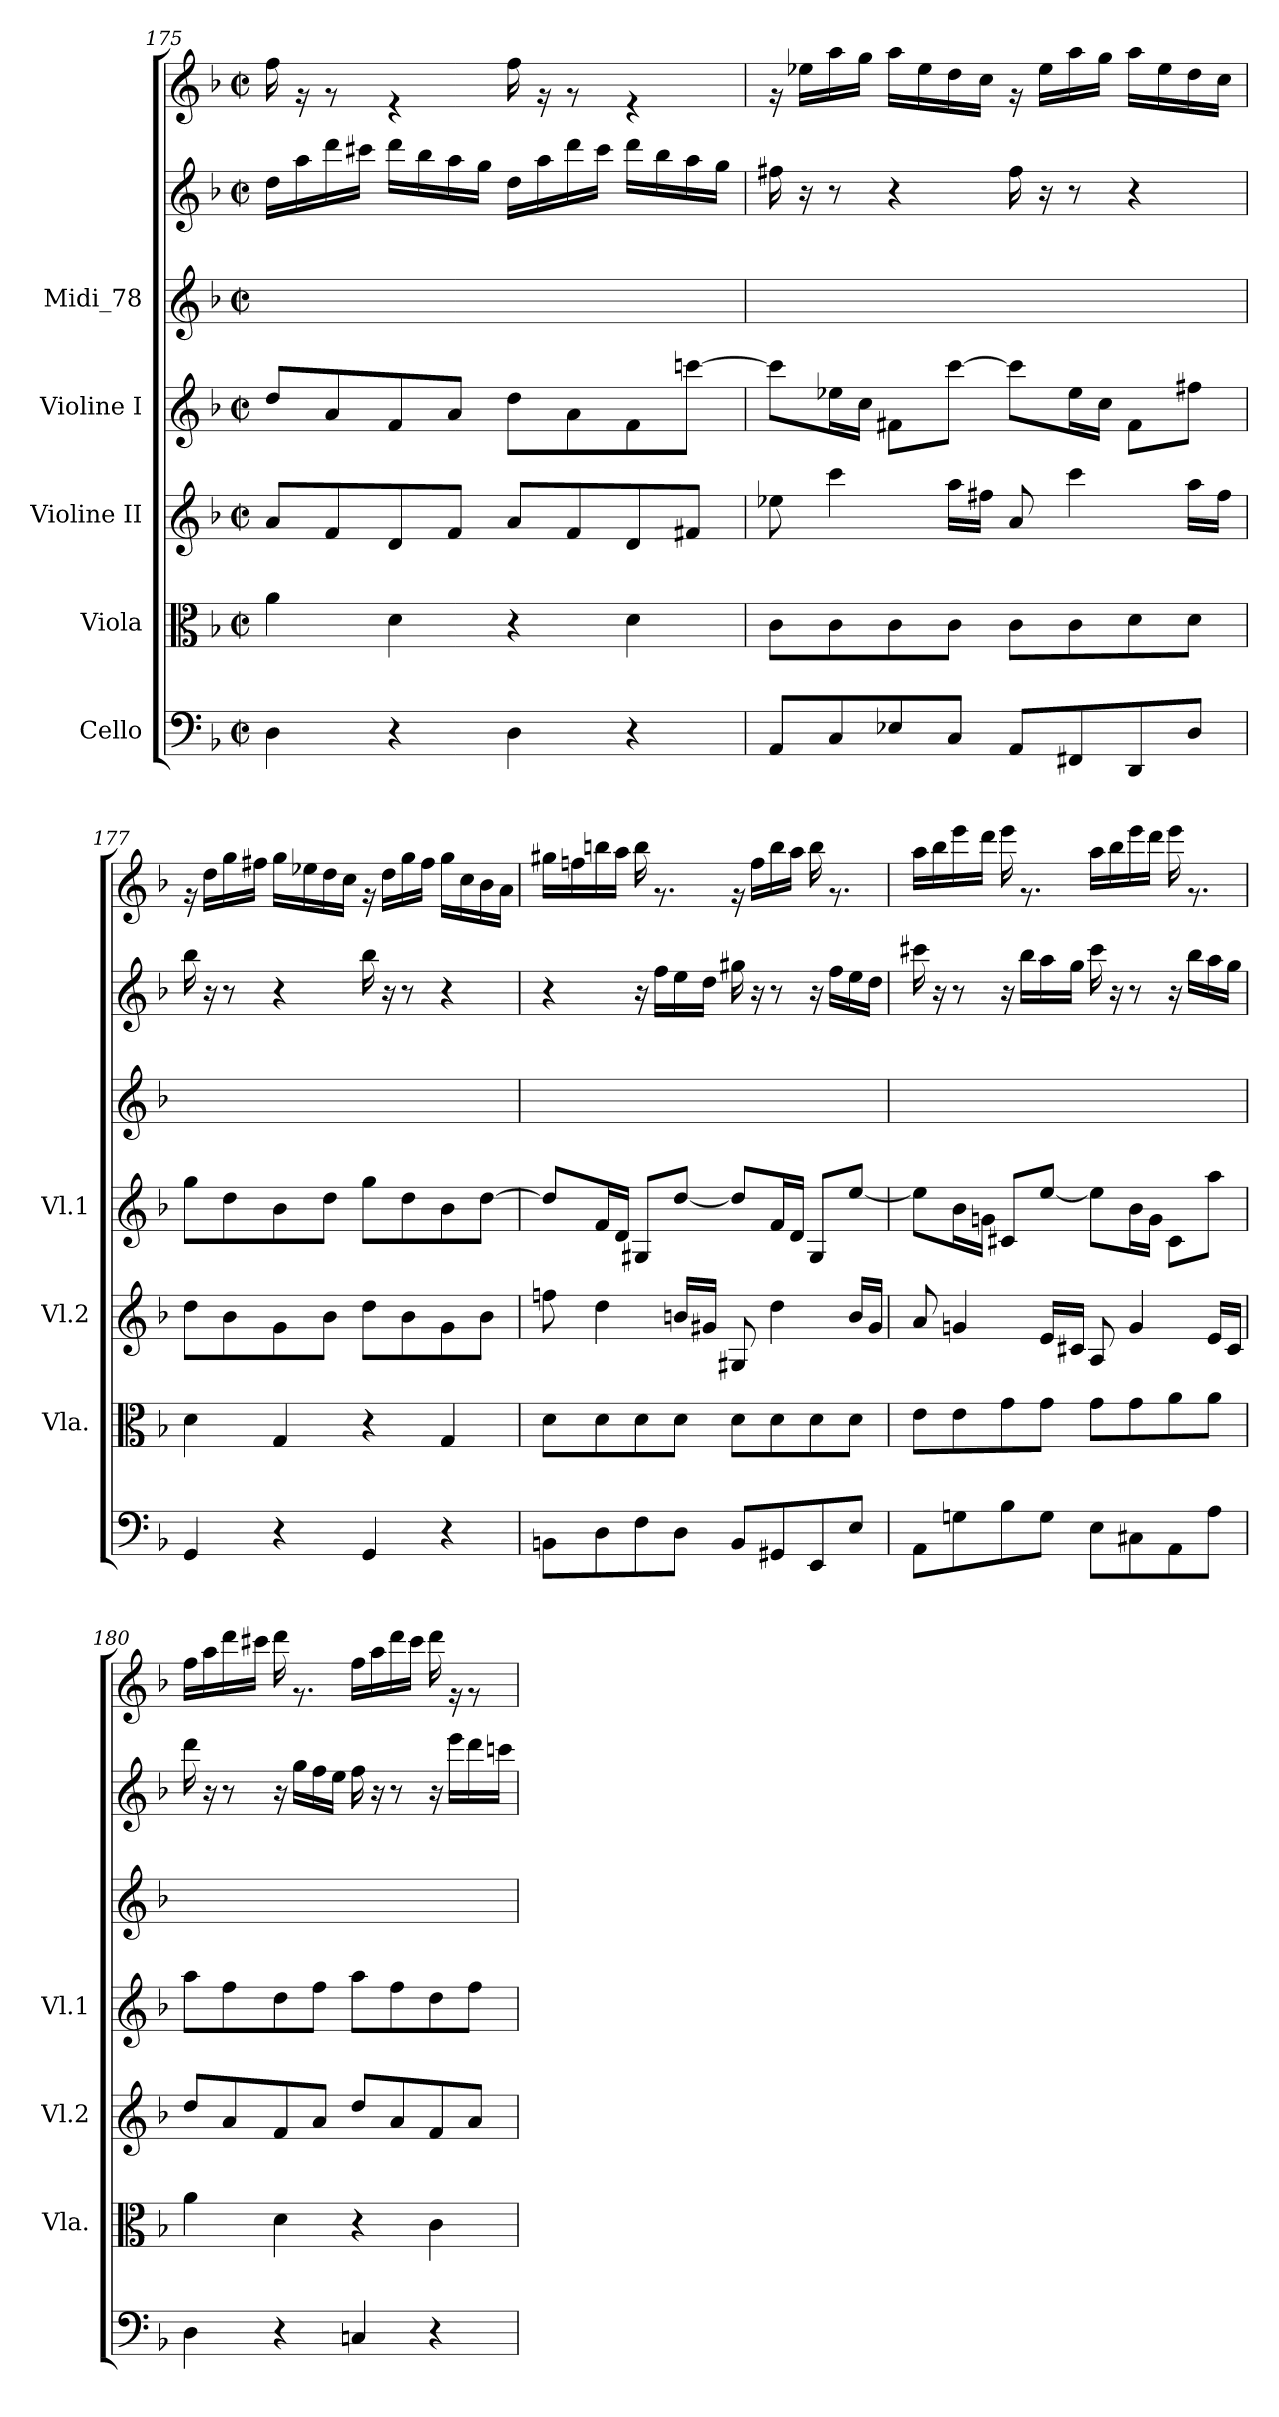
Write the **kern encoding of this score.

**kern	**kern	**kern	**kern	**kern	**kern	**kern
*part5	*part4	*part3	*part2	*part1	*part1	*part1
*staff7	*staff6	*staff5	*staff4	*staff3	*staff2	*staff1
*I"Cello	*I"Viola	*I"Violine II	*I"Violine I	*I"Midi_78	*	*
*	*I'Vla.	*I'Vl.2	*I'Vl.1	*	*	*
!!LO:LB:g=z
*clefF4	*clefC3	*clefG2	*clefG2	*clefG2	*clefG2	*clefG2
*k[b-]	*k[b-]	*k[b-]	*k[b-]	*k[b-]	*k[b-]	*k[b-]
*F:	*F:	*F:	*F:	*F:	*F:	*F:
*M2/2	*M2/2	*M2/2	*M2/2	*M2/2	*M2/2	*M2/2
*met(c|)	*met(c|)	*met(c|)	*met(c|)	*met(c|)	*met(c|)	*met(c|)
=175	=175	=175	=175	=175	=175	=175
*	*	*	*	*	*	*^
4D\	4a\	8a/L	8dd/L	1ryy	16dd\LL	1ryy	16ff\
.	.	.	.	.	16aa\	.	16r
.	.	8f/	8a/	.	16ddd\	.	8r
.	.	.	.	.	16ccc#X\JJ	.	.
4r	4d\	8d/	8f/	.	16ddd\LL	.	4r
.	.	.	.	.	16bb-\	.	.
.	.	8f/J	8a/J	.	16aa\	.	.
.	.	.	.	.	16gg\JJ	.	.
4D\	4r	8a/L	8dd\L	.	16dd\LL	.	16ff\
.	.	.	.	.	16aa\	.	16r
.	.	8f/	8a\	.	16ddd\	.	8r
.	.	.	.	.	16ccc#\JJ	.	.
4r	4d\	8d/	8f\	.	16ddd\LL	.	4r
.	.	.	.	.	16bb-\	.	.
.	.	8f#X/J	[8cccni\J	.	16aa\	.	.
.	.	.	.	.	16gg\JJ	.	.
=176	=176	=176	=176	=176	=176	=176	=176
8AA/L	8c\L	8ee-X\	8ccc\L]	1ryy	16ff#X\	1ryy	16r
.	.	.	.	.	16r	.	16ee-X\LL
8C/	8c\	4ccc\	16ee-X\L	.	8r	.	16aa\
.	.	.	16cc\JJ	.	.	.	16gg\JJ
8E-X/	8c\	.	8f#X\L	.	4r	.	16aa\LL
.	.	.	.	.	.	.	16ee-\
8C/J	8c\J	16aa\LL	[8ccc\J	.	.	.	16dd\
.	.	16ff#X\JJ	.	.	.	.	16cc\JJ
8AA/L	8c\L	8a/	8ccc\L]	.	16ff#\	.	16r
.	.	.	.	.	16r	.	16ee-\LL
8FF#X/	8c\	4ccc\	16ee-\L	.	8r	.	16aa\
.	.	.	16cc\JJ	.	.	.	16gg\JJ
8DD/	8d\	.	8f#\L	.	4r	.	16aa\LL
.	.	.	.	.	.	.	16ee-\
8D/J	8d\J	16aa\LL	8ff#X\J	.	.	.	16dd\
.	.	16ff#\JJ	.	.	.	.	16cc\JJ
=177	=177	=177	=177	=177	=177	=177	=177
4GG/	4d\	8dd\L	8gg\L	1ryy	16bb-\	1ryy	16r
.	.	.	.	.	16r	.	16dd\LL
.	.	8b-\	8dd\	.	8r	.	16gg\
.	.	.	.	.	.	.	16ff#X\JJ
4r	4G/	8g\	8b-\	.	4r	.	16gg\LL
.	.	.	.	.	.	.	16ee-X\
.	.	8b-\J	8dd\J	.	.	.	16dd\
.	.	.	.	.	.	.	16cc\JJ
4GG/	4r	8dd\L	8gg\L	.	16bb-\	.	16r
.	.	.	.	.	16r	.	16dd\LL
.	.	8b-\	8dd\	.	8r	.	16gg\
.	.	.	.	.	.	.	16ff#\JJ
4r	4G/	8g\	8b-\	.	4r	.	16gg\LL
.	.	.	.	.	.	.	16cc\
.	.	8b-\J	[8dd\J	.	.	.	16b-\
.	.	.	.	.	.	.	16a\JJ
!!LO:PB:g=z	!!
=178	=178	=178	=178	=178	=178	=178	=178
8BBn\L	8d\L	8ffni\	8dd/L]	1ryy	4r	1ryy	16gg#X\LL
.	.	.	.	.	.	.	16ffni\
8D\	8d\	4dd\	16f/L	.	.	.	16bbn\
.	.	.	16d/JJ	.	.	.	16aa\JJ
8F\	8d\	.	8G#X/L	.	16r	.	16bb\
.	.	.	.	.	16ff\LL	.	8.r
8D\J	8d\J	16bn/LL	[8dd/J	.	16ee\	.	.
.	.	16g#X/JJ	.	.	16dd\JJ	.	.
8BB/L	8d\L	8G#X/	8dd/L]	.	16gg#X\	.	16r
.	.	.	.	.	16r	.	16ff\LL
8GG#X/	8d\	4dd\	16f/L	.	8r	.	16bb\
.	.	.	16d/JJ	.	.	.	16aa\JJ
8EE/	8d\	.	8G#/L	.	16r	.	16bb\
.	.	.	.	.	16ff\LL	.	8.r
8E/J	8d\J	16b/LL	[8ee/J	.	16ee\	.	.
.	.	16g#/JJ	.	.	16dd\JJ	.	.
=179	=179	=179	=179	=179	=179	=179	=179
8AA\L	8e\L	8a/	8ee\L]	1ryy	16ccc#X\	1ryy	16aa\LL
.	.	.	.	.	16r	.	16bb-i\
8Gni\	8e\	4gni/	16b-i\L	.	8r	.	16eee\
.	.	.	16gni\JJ	.	.	.	16ddd\JJ
8B-i\	8g\	.	8c#X/L	.	16r	.	16eee\
.	.	.	.	.	16bb-\LL	.	8.r
8G\J	8g\J	16e/LL	[8ee/J	.	16aa\	.	.
.	.	16c#X/JJ	.	.	16gg\JJ	.	.
8E\L	8g\L	8A/	8ee\L]	.	16ccc#\	.	16aa\LL
.	.	.	.	.	16r	.	16bb-\
8C#X\	8g\	4g/	16b-\L	.	8r	.	16eee\
.	.	.	16g\JJ	.	.	.	16ddd\JJ
8AA\	8a\	.	8c#\L	.	16r	.	16eee\
.	.	.	.	.	16bb-\LL	.	8.r
8A\J	8a\J	16e/LL	8aa\J	.	16aa\	.	.
.	.	16c#/JJ	.	.	16gg\JJ	.	.
!!LO:LB:g=z	!!
=180	=180	=180	=180	=180	=180	=180	=180
4D\	4a\	8dd/L	8aa\L	1ryy	16ddd\	1ryy	16ff\LL
.	.	.	.	.	16r	.	16aa\
.	.	8a/	8ff\	.	8r	.	16ddd\
.	.	.	.	.	.	.	16ccc#X\JJ
4r	4d\	8f/	8dd\	.	16r	.	16ddd\
.	.	.	.	.	16gg\LL	.	8.r
.	.	8a/J	8ff\J	.	16ff\	.	.
.	.	.	.	.	16ee\JJ	.	.
4Cni/	4r	8dd/L	8aa\L	.	16ff\	.	16ff\LL
.	.	.	.	.	16r	.	16aa\
.	.	8a/	8ff\	.	8r	.	16ddd\
.	.	.	.	.	.	.	16ccc#\JJ
4r	4c\	8f/	8dd\	.	16r	.	16ddd\
.	.	.	.	.	16eee\LL	.	16r
.	.	8a/J	8ff\J	.	16ddd\	.	8r
.	.	.	.	.	16cccni\JJ	.	.
*	*	*	*	*	*	*v	*v
=	=	=	=	=	=	=
*-	*-	*-	*-	*-	*-	*-
